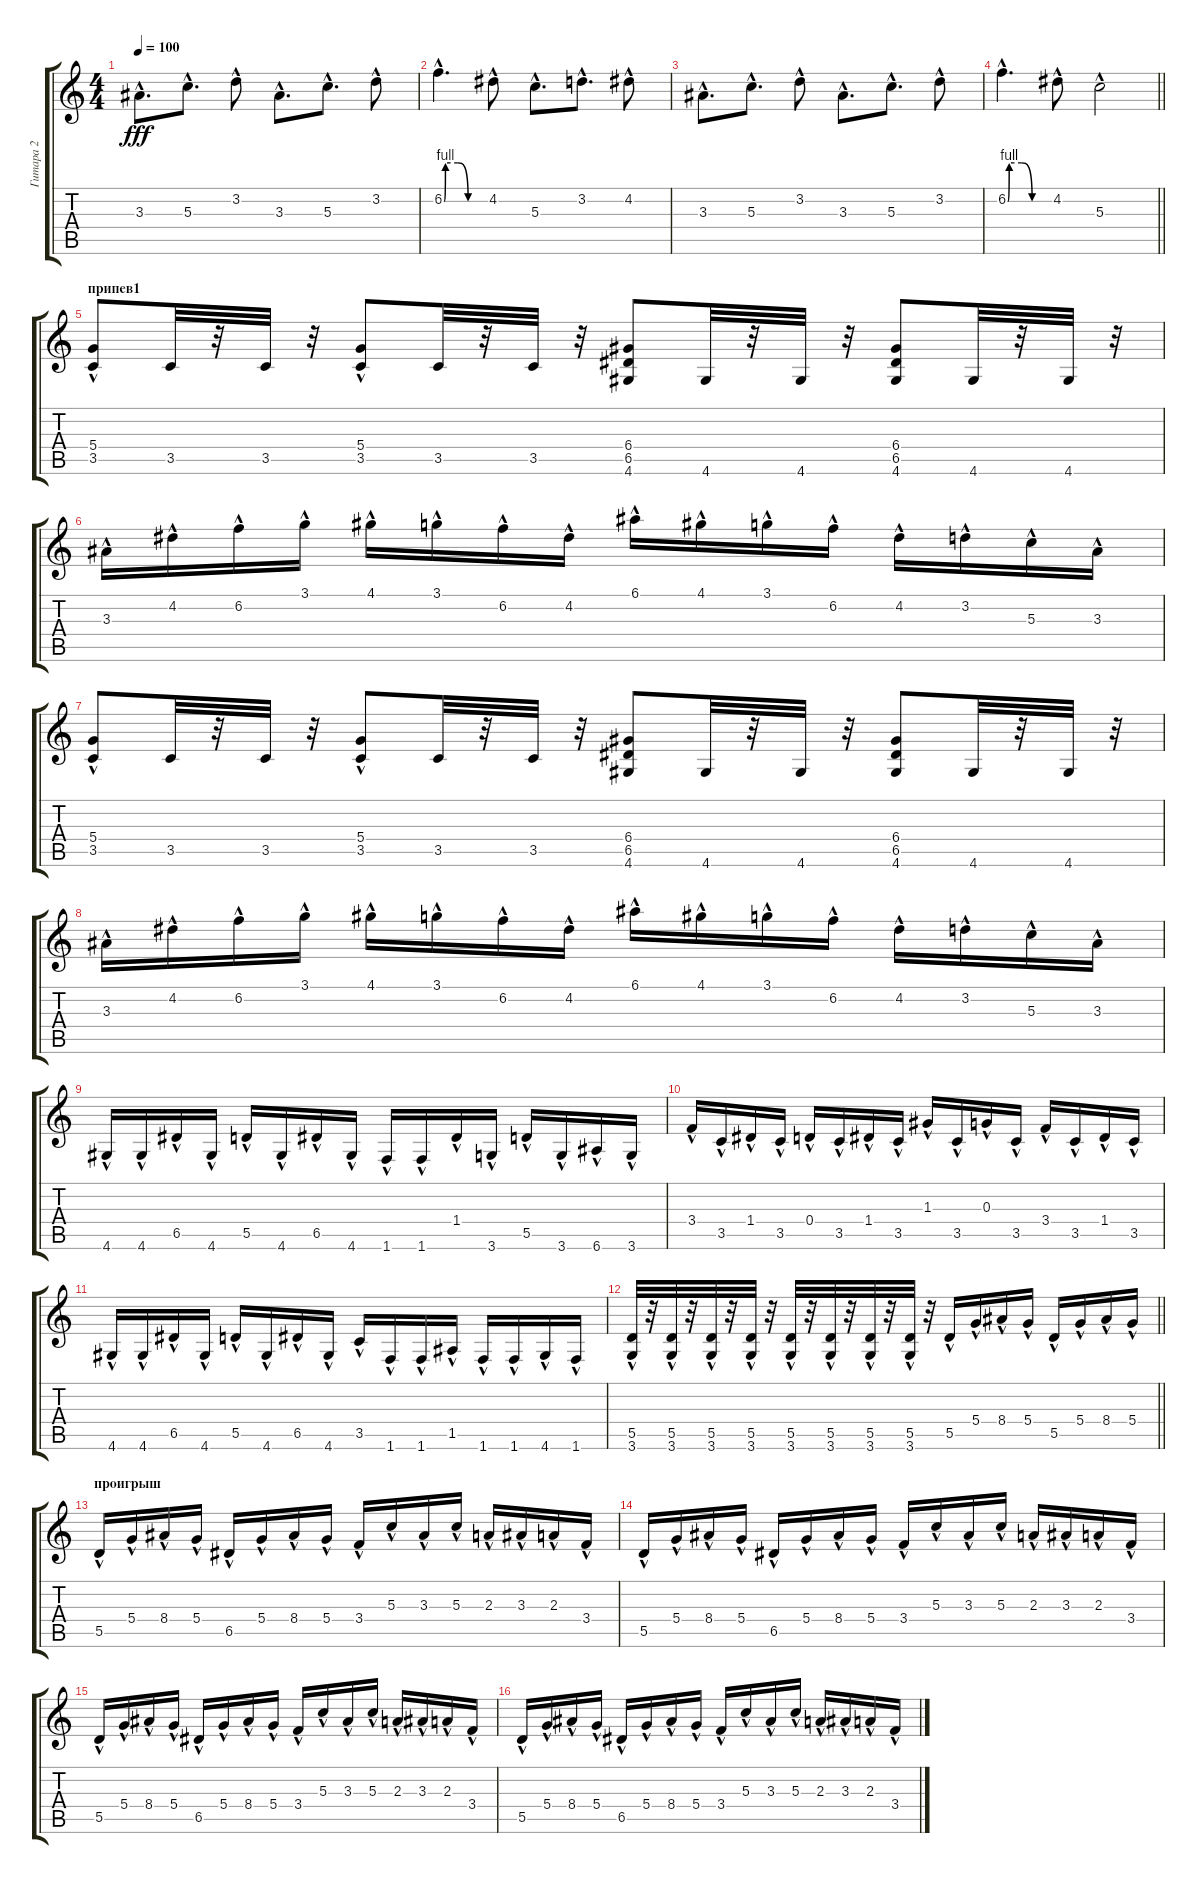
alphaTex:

\track ("Гитара 2" "Гитара 2") {instrument distortionguitar}
\staff {score tabs}
\tuning (E4 B3 G3 D3 A2 E2) {hide}
\ts (4 4)
\tempo 100
\clef g2
\ks c
3.3{hac}.8{d dy fff} 5.3{hac}.8{d} 3.2{hac}.8 3.3{hac}.8{d} 5.3{hac}.8{d} 3.2{hac}.8 |
6.2{be (custom 0 0 2 4 20 4 35 0 60 0) hac}.4{d} 4.2{hac}.8 5.3{hac}.8{d} 3.2{hac}.8{d} 4.2{hac}.8 |
3.3{hac}.8{d} 5.3{hac}.8{d} 3.2{hac}.8 3.3{hac}.8{d} 5.3{hac}.8{d} 3.2{hac}.8 |
\barLineRight lightlight
6.2{be (custom 0 0 2 4 20 4 35 0 60 0) hac}.4{d} 4.2{hac}.8 5.3{hac}.2 |
\section ("" "припев1")
(5.4{hac} 3.5).8 3.5.32 r.32 3.5.32 r.32 (5.4{hac} 3.5).8 3.5.32 r.32 3.5.32 r.32 (6.4 6.5 4.6).8 4.6.32 r.32 4.6.32 r.32 (6.4 6.5 4.6).8 4.6.32 r.32 4.6.32 r.32 |
3.3{hac}.16 4.2{hac}.16 6.2{hac}.16 3.1{hac}.16 4.1{hac}.16 3.1{hac}.16 6.2{hac}.16 4.2{hac}.16 6.1{hac}.16 4.1{hac}.16 3.1{hac}.16 6.2{hac}.16 4.2{hac}.16 3.2{hac}.16 5.3{hac}.16 3.3{hac}.16 |
(5.4{hac} 3.5).8 3.5.32 r.32 3.5.32 r.32 (5.4{hac} 3.5).8 3.5.32 r.32 3.5.32 r.32 (6.4 6.5 4.6).8 4.6.32 r.32 4.6.32 r.32 (6.4 6.5 4.6).8 4.6.32 r.32 4.6.32 r.32 |
3.3{hac}.16 4.2{hac}.16 6.2{hac}.16 3.1{hac}.16 4.1{hac}.16 3.1{hac}.16 6.2{hac}.16 4.2{hac}.16 6.1{hac}.16 4.1{hac}.16 3.1{hac}.16 6.2{hac}.16 4.2{hac}.16 3.2{hac}.16 5.3{hac}.16 3.3{hac}.16 |
4.6{hac}.16 4.6{hac}.16 6.5{hac}.16 4.6{hac}.16 5.5{hac}.16 4.6{hac}.16 6.5{hac}.16 4.6{hac}.16 1.6{hac}.16 1.6{hac}.16 1.4{hac}.16 3.6{hac}.16 5.5{hac}.16 3.6{hac}.16 6.6{hac}.16 3.6{hac}.16 |
3.4{hac}.16 3.5{hac}.16 1.4{hac}.16 3.5{hac}.16 0.4{hac}.16 3.5{hac}.16 1.4{hac}.16 3.5{hac}.16 1.3{hac}.16 3.5{hac}.16 0.3{hac}.16 3.5{hac}.16 3.4{hac}.16 3.5{hac}.16 1.4{hac}.16 3.5{hac}.16 |
4.6{hac}.16 4.6{hac}.16 6.5{hac}.16 4.6{hac}.16 5.5{hac}.16 4.6{hac}.16 6.5{hac}.16 4.6{hac}.16 3.5{hac}.16 1.6{hac}.16 1.6{hac}.16 1.5{hac}.16 1.6{hac}.16 1.6{hac}.16 4.6{hac}.16 1.6{hac}.16 |
\barLineRight lightlight
(5.5{hac} 3.6{hac}).32 r.32 (5.5{hac} 3.6{hac}).32 r.32 (5.5{hac} 3.6{hac}).32 r.32 (5.5{hac} 3.6{hac}).32 r.32 (5.5{hac} 3.6{hac}).32 r.32 (5.5{hac} 3.6{hac}).32 r.32 (5.5{hac} 3.6{hac}).32 r.32 (5.5{hac} 3.6{hac}).32 r.32 5.5{hac}.16 5.4{hac}.16 8.4{hac}.16 5.4{hac}.16 5.5{hac}.16 5.4{hac}.16 8.4{hac}.16 5.4{hac}.16 |
\section ("" "проигрыш")
5.5{hac}.16 5.4{hac}.16 8.4{hac}.16 5.4{hac}.16 6.5{hac}.16 5.4{hac}.16 8.4{hac}.16 5.4{hac}.16 3.4{hac}.16 5.3{hac}.16 3.3{hac}.16 5.3{hac}.16 2.3{hac}.16 3.3{hac}.16 2.3{hac}.16 3.4{hac}.16 |
5.5{hac}.16 5.4{hac}.16 8.4{hac}.16 5.4{hac}.16 6.5{hac}.16 5.4{hac}.16 8.4{hac}.16 5.4{hac}.16 3.4{hac}.16 5.3{hac}.16 3.3{hac}.16 5.3{hac}.16 2.3{hac}.16 3.3{hac}.16 2.3{hac}.16 3.4{hac}.16 |
5.5{hac}.16 5.4{hac}.16 8.4{hac}.16 5.4{hac}.16 6.5{hac}.16 5.4{hac}.16 8.4{hac}.16 5.4{hac}.16 3.4{hac}.16 5.3{hac}.16 3.3{hac}.16 5.3{hac}.16 2.3{hac}.16 3.3{hac}.16 2.3{hac}.16 3.4{hac}.16 |
5.5{hac}.16 5.4{hac}.16 8.4{hac}.16 5.4{hac}.16 6.5{hac}.16 5.4{hac}.16 8.4{hac}.16 5.4{hac}.16 3.4{hac}.16 5.3{hac}.16 3.3{hac}.16 5.3{hac}.16 2.3{hac}.16 3.3{hac}.16 2.3{hac}.16 3.4{hac}.16
